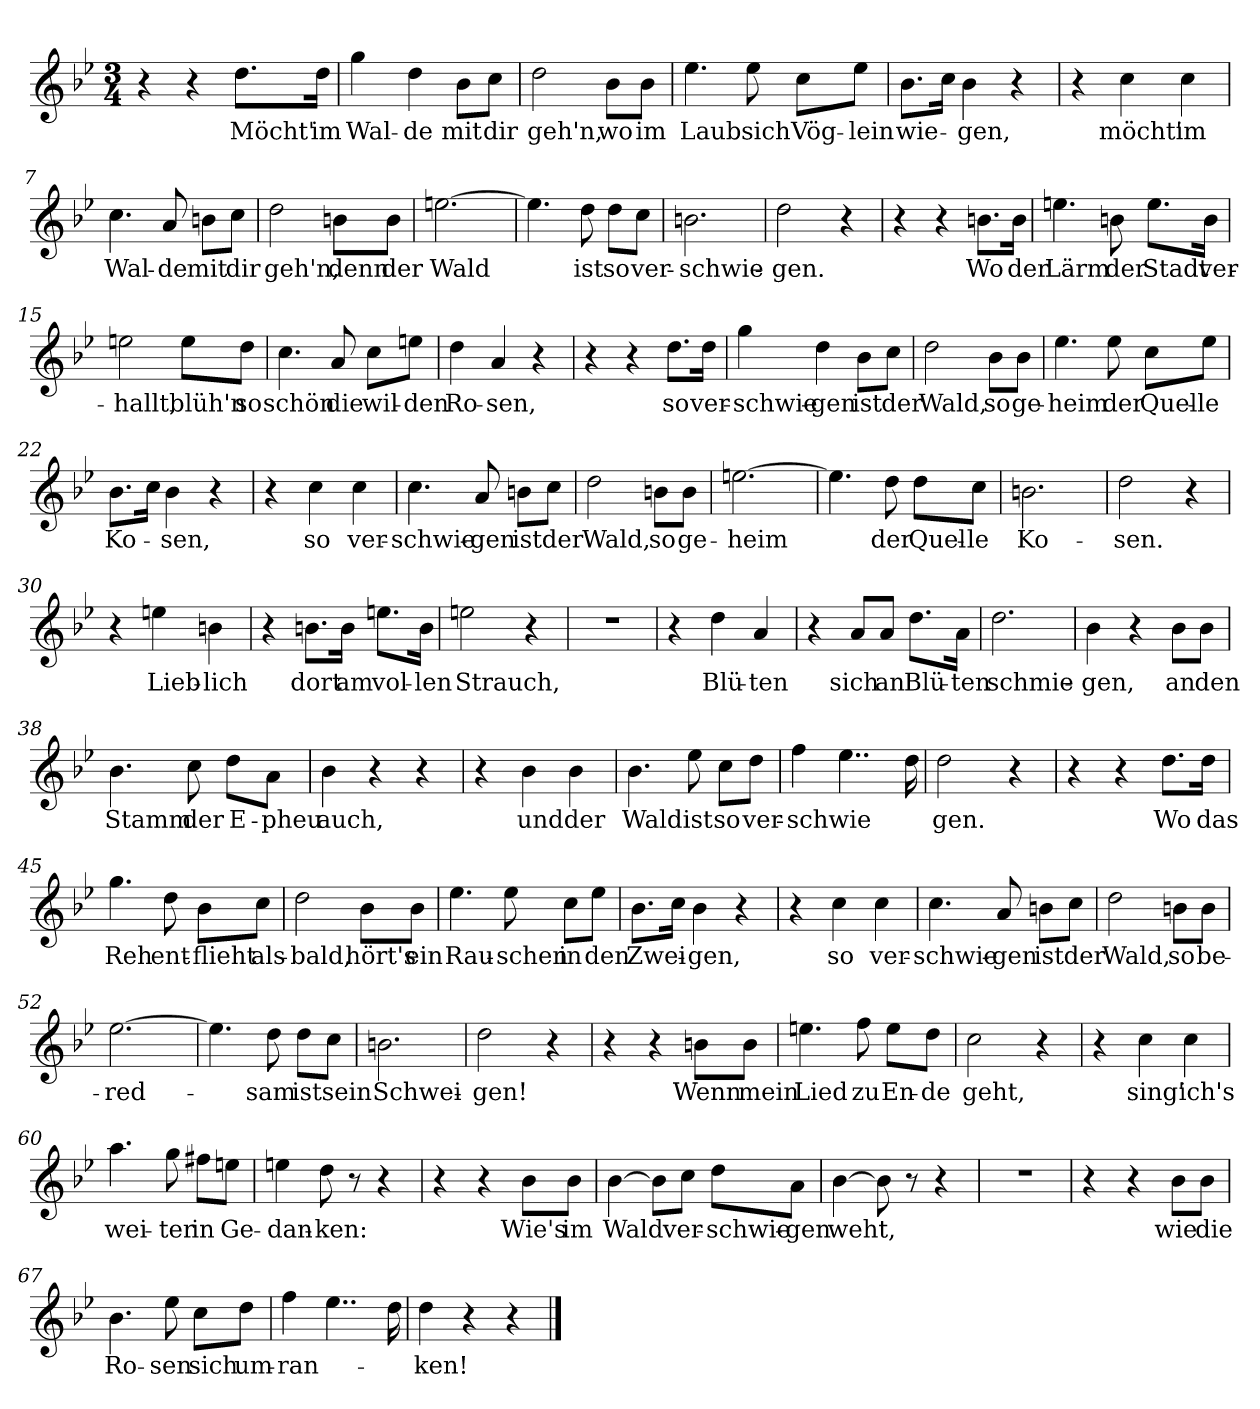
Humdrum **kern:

**kern	**text
*part1	*part1
*staff1	*staff1
*clefG2	*
*k[b-e-]	*
*M3/4	*
=1	=1
4r	.
4r	.
!	!LO:LY:b
8.dd\L	Möcht'
!	!LO:LY:b
16dd\Jk	im
=2	=2
!	!LO:LY:b
4gg\	Wal-
!	!LO:LY:b
4dd\	-de
!	!LO:LY:b
8b-\L	mit
!	!LO:LY:b
8cc\J	dir
=3	=3
!	!LO:LY:b
2dd\	geh'n,
!	!LO:LY:b
8b-\L	wo
!	!LO:LY:b
8b-\J	im
=4	=4
!	!LO:LY:b
4.ee-\	Laub
!	!LO:LY:b
8ee-\	sich
!	!LO:LY:b
8cc\L	Vög-
!	!LO:LY:b
8ee-\J	-lein
=5	=5
!	!LO:LY:b
8.b-\L	wie-
16cc\Jk	.
!	!LO:LY:b
4b-\	-gen,
4r	.
=6	=6
4r	.
!	!LO:LY:b
4cc\	möcht'
!	!LO:LY:b
4cc\	im
=7	=7
!	!LO:LY:b
4.cc\	Wal-
!	!LO:LY:b
8a/	-de
!	!LO:LY:b
8bn\L	mit
!	!LO:LY:b
8cc\J	dir
!!LO:LB:g=z
=8	=8
!	!LO:LY:b
2dd\	geh'n,
!	!LO:LY:b
8bn\L	denn
!	!LO:LY:b
8b\J	der
=9	=9
!	!LO:LY:b
[2.een\	Wald
=10	=10
4.ee\]	.
!	!LO:LY:b
8dd\	ist
!	!LO:LY:b
8dd\L	so
!	!LO:LY:b
8cc\J	ver-
=11	=11
!	!LO:LY:b
2.bn\	-schwie-
=12	=12
!	!LO:LY:b
2dd\	-gen.
4r	.
=13	=13
4r	.
4r	.
!	!LO:LY:b
8.bn\L	Wo
!	!LO:LY:b
16b\Jk	der
=14	=14
!	!LO:LY:b
4.een\	Lärm
!	!LO:LY:b
8bn\	der
!	!LO:LY:b
8.ee\L	Stadt
!	!LO:LY:b
16b\Jk	ver-
=15	=15
!	!LO:LY:b
2een\	hallt,
!	!LO:LY:b
8ee\L	blüh'n
!	!LO:LY:b
8dd\J	so
!!LO:LB:g=z
=16	=16
!	!LO:LY:b
4.cc\	schön
!	!LO:LY:b
8a/	die
!	!LO:LY:b
8cc\L	wil-
!	!LO:LY:b
8een\J	-den
=17	=17
!	!LO:LY:b
4dd\	Ro-
!	!LO:LY:b
4a/	-sen,
4r	.
=18	=18
4r	.
4r	.
!	!LO:LY:b
8.dd\L	so
!	!LO:LY:b
16dd\Jk	ver-
=19	=19
!	!LO:LY:b
4gg\	schwie-
!	!LO:LY:b
4dd\	-gen
!	!LO:LY:b
8b-\L	ist
!	!LO:LY:b
8cc\J	der
=20	=20
!	!LO:LY:b
2dd\	Wald,
!	!LO:LY:b
8b-\L	so
!	!LO:LY:b
8b-\J	ge-
=21	=21
!	!LO:LY:b
4.ee-\	-heim
!	!LO:LY:b
8ee-\	der
!	!LO:LY:b
8cc\L	Quel-
!	!LO:LY:b
8ee-\J	-le
=22	=22
!	!LO:LY:b
8.b-\L	Ko-
16cc\Jk	.
!	!LO:LY:b
4b-\	-sen,
4r	.
=23	=23
4r	.
!	!LO:LY:b
4cc\	so
!	!LO:LY:b
4cc\	ver-
!!LO:LB:g=z
=24	=24
!	!LO:LY:b
4.cc\	-schwie-
!	!LO:LY:b
8a/	-gen
!	!LO:LY:b
8bn\L	ist
!	!LO:LY:b
8cc\J	der
=25	=25
!	!LO:LY:b
2dd\	Wald,
!	!LO:LY:b
8bn\L	so
!	!LO:LY:b
8b\J	ge-
=26	=26
!	!LO:LY:b
[2.een\	-heim
=27	=27
4.ee\]	.
!	!LO:LY:b
8dd\	der
!	!LO:LY:b
8dd\L	Quel-
!	!LO:LY:b
8cc\J	-le
=28	=28
!	!LO:LY:b
2.bn\	Ko-
=29	=29
!	!LO:LY:b
2dd\	-sen.
4r	.
=30	=30
4r	.
!	!LO:LY:b
4een\	Lieb-
!	!LO:LY:b
4bn\	-lich
=31	=31
4r	.
!	!LO:LY:b
8.bn\L	dort
!	!LO:LY:b
16b\Jk	am
!	!LO:LY:b
8.een\L	vol-
!	!LO:LY:b
16b\Jk	-len
=32	=32
!	!LO:LY:b
2een\	Strauch,
4r	.
=33	=33
2.r	.
!!LO:LB:g=z
=34	=34
4r	.
!	!LO:LY:b
4dd\	Blü-
!	!LO:LY:b
4a/	-ten
=35	=35
4r	.
!	!LO:LY:b
8a/L	sich
!	!LO:LY:b
8a/J	an
!	!LO:LY:b
8.dd\L	Blü-
!	!LO:LY:b
16a\Jk	-ten
=36	=36
!	!LO:LY:b
2.dd\	schmie-
=37	=37
!	!LO:LY:b
4b-\	-gen,
4r	.
!	!LO:LY:b
8b-\L	an
!	!LO:LY:b
8b-\J	den
=38	=38
!	!LO:LY:b
4.b-\	Stamm
!	!LO:LY:b
8cc\	der
!	!LO:LY:b
8dd\L	E-
!	!LO:LY:b
8a\J	-pheu
=39	=39
!	!LO:LY:b
4b-\	auch,
4r	.
4r	.
=40	=40
4r	.
!	!LO:LY:b
4b-\	und
!	!LO:LY:b
4b-\	der
=41	=41
!	!LO:LY:b
4.b-\	Wald
!	!LO:LY:b
8ee-\	ist
!	!LO:LY:b
8cc\L	so
!	!LO:LY:b
8dd\J	ver-
!!LO:LB:g=z
=42	=42
!	!LO:LY:b
4ff\	-schwie
4..ee-\	.
16dd\	.
=43	=43
!	!LO:LY:b
2dd\	-gen.
4r	.
=44	=44
4r	.
4r	.
!	!LO:LY:b
8.dd\L	Wo
!	!LO:LY:b
16dd\Jk	das
=45	=45
!	!LO:LY:b
4.gg\	Reh
!	!LO:LY:b
8dd\	ent-
!	!LO:LY:b
8b-\L	-flieht
!	!LO:LY:b
8cc\J	als-
=46	=46
!	!LO:LY:b
2dd\	-bald,
!	!LO:LY:b
8b-\L	hört's
!	!LO:LY:b
8b-\J	ein
=47	=47
!	!LO:LY:b
4.ee-\	Rau-
!	!LO:LY:b
8ee-\	-schen
!	!LO:LY:b
8cc\L	in
!	!LO:LY:b
8ee-\J	den
=48	=48
!	!LO:LY:b
8.b-\L	Zwei-
16cc\Jk	.
!	!LO:LY:b
4b-\	-gen,
4r	.
=49	=49
4r	.
!	!LO:LY:b
4cc\	so
!	!LO:LY:b
4cc\	ver-
!!LO:LB:g=z
=50	=50
!	!LO:LY:b
4.cc\	-schwie-
!	!LO:LY:b
8a/	-gen
!	!LO:LY:b
8bn\L	ist
!	!LO:LY:b
8cc\J	der
=51	=51
!	!LO:LY:b
2dd\	Wald,
!	!LO:LY:b
8bn\L	so
!	!LO:LY:b
8b\J	be-
=52	=52
!	!LO:LY:b
[2.ee-\	-red-
=53	=53
4.ee-\]	.
!	!LO:LY:b
8dd\	-sam
!	!LO:LY:b
8dd\L	ist
!	!LO:LY:b
8cc\J	sein
=54	=54
!	!LO:LY:b
2.bn\	Schwei-
=55	=55
!	!LO:LY:b
2dd\	-gen!
4r	.
=56	=56
4r	.
4r	.
!	!LO:LY:b
8bn\L	Wenn
!	!LO:LY:b
8b\J	mein
=57	=57
!	!LO:LY:b
4.een\	Lied
!	!LO:LY:b
8ff\	zu
!	!LO:LY:b
8ee\L	En-
!	!LO:LY:b
8dd\J	-de
=58	=58
!	!LO:LY:b
2cc\	geht,
4r	.
!!LO:LB:g=z
=59	=59
4r	.
!	!LO:LY:b
4cc\	sing'
!	!LO:LY:b
4cc\	ich's
=60	=60
!	!LO:LY:b
4.aa\	wei-
!	!LO:LY:b
8gg\	-ter
!	!LO:LY:b
8ff#X\L	in
!	!LO:LY:b
8een\J	Ge-
=61	=61
!	!LO:LY:b
4een\	-dan-
!	!LO:LY:b
8dd\	-ken:
8r	.
4r	.
=62	=62
4r	.
4r	.
!	!LO:LY:b
8b-\L	Wie's
!	!LO:LY:b
8b-\J	im
=63	=63
!	!LO:LY:b
[4b-\	Wald
8b-\L]	.
!	!LO:LY:b
8cc\J	ver-
!	!LO:LY:b
8dd\L	-schwie-
!	!LO:LY:b
8a\J	-gen
=64	=64
!	!LO:LY:b
[4b-\	weht,
8b-\]	.
8r	.
4r	.
=65	=65
2.r	.
=66	=66
4r	.
4r	.
!	!LO:LY:b
8b-\L	wie
!	!LO:LY:b
8b-\J	die
!!LO:LB:g=z
=67	=67
!	!LO:LY:b
4.b-\	Ro-
!	!LO:LY:b
8ee-\	-sen
!	!LO:LY:b
8cc\L	sich
!	!LO:LY:b
8dd\J	um-
=68	=68
!	!LO:LY:b
4ff\	-ran-
4..ee-\	.
16dd\	.
=69	=69
!	!LO:LY:b
4dd\	-ken!
4r	.
4r	.
==	==
*-	*-
